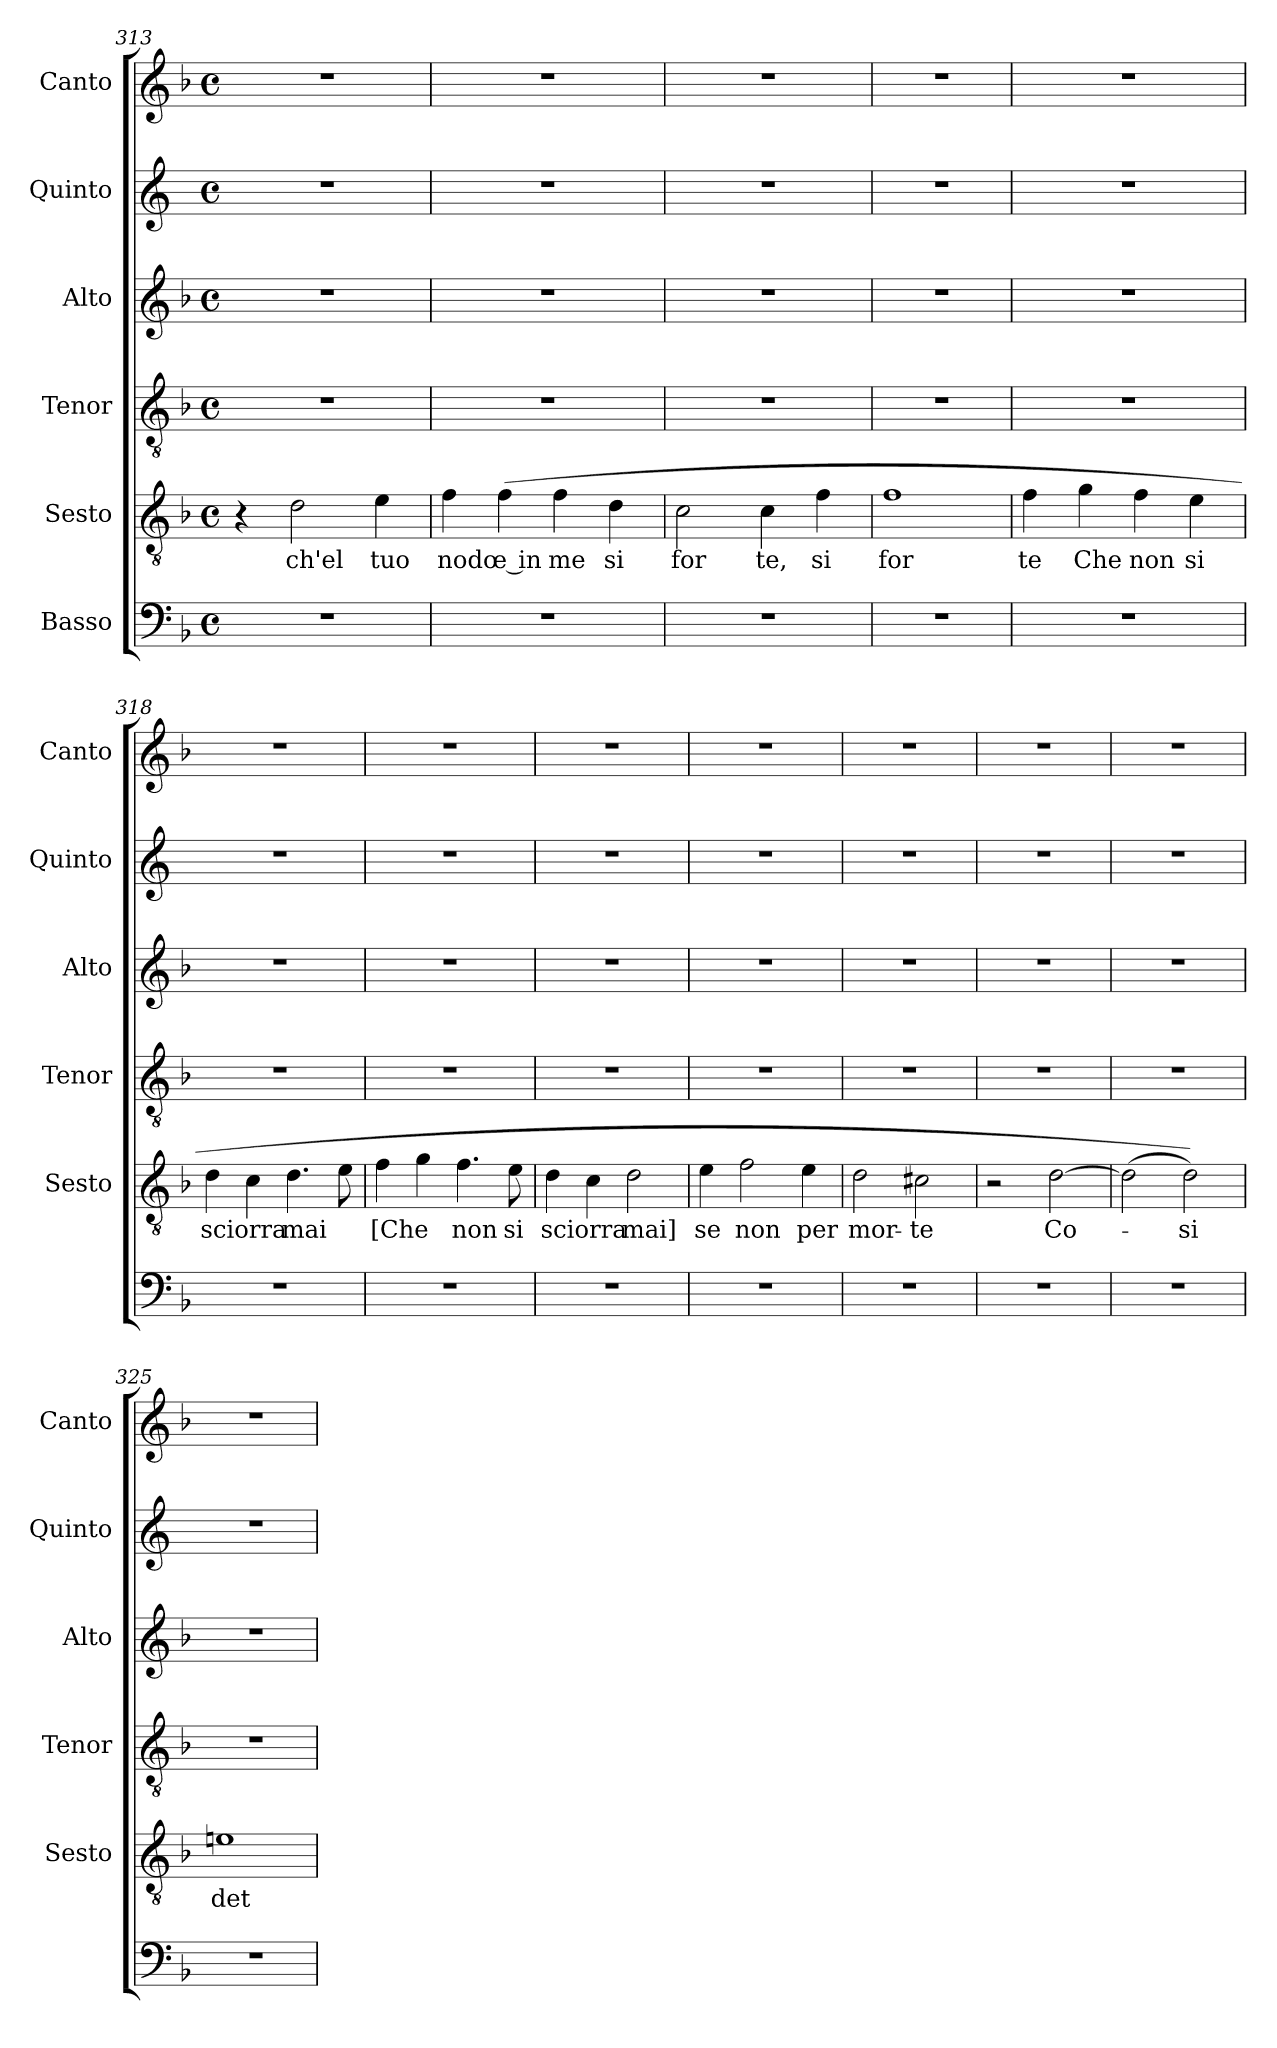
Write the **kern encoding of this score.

**kern	**kern	**text	**kern	**kern	**kern	**kern
*part6	*part5	*part5	*part4	*part3	*part2	*part1
*staff6	*staff5	*staff5	*staff4	*staff3	*staff2	*staff1
*I"Basso	*I"Sesto	*	*I"Tenor	*I"Alto	*I"Quinto	*I"Canto
*	*I'Sesto	*	*I'Tenor	*I'Alto	*I'Quinto	*I'Canto
*clefF4	*clefGv2	*	*clefGv2	*clefG2	*clefG2	*clefG2
*k[b-]	*k[b-]	*	*k[b-]	*k[b-]	*k[]	*k[b-]
*F:	*F:	*	*F:	*F:	*C:	*F:
*M4/4	*M4/4	*	*M4/4	*M4/4	*M4/4	*M4/4
*met(c)	*met(c)	*	*met(c)	*met(c)	*met(c)	*met(c)
=313	=313	=313	=313	=313	=313	=313
1r	4r	.	1r	1r	1r	1r
!	!	!LO:LY:b:cj	!	!	!	!
.	2d\	ch'el	.	.	.	.
!	!	!LO:LY:b:cj	!	!	!	!
.	4e\	tuo	.	.	.	.
=314	=314	=314	=314	=314	=314	=314
!	!	!LO:LY:b:cj	!	!	!	!
1r	4f\	nodo	1r	1r	1r	1r
!	!	!LO:LY:b:cj	!	!	!	!
.	(<4f\	e in	.	.	.	.
!	!	!LO:LY:b:cj	!	!	!	!
.	4f\	me	.	.	.	.
!	!	!LO:LY:b:cj	!	!	!	!
.	4d\	si	.	.	.	.
=315	=315	=315	=315	=315	=315	=315
!	!	!LO:LY:b:cj	!	!	!	!
1r	2c\	for	1r	1r	1r	1r
!	!	!LO:LY:b:cj	!	!	!	!
.	4c\	te,	.	.	.	.
!	!	!LO:LY:b:cj	!	!	!	!
.	4f\	si	.	.	.	.
=316	=316	=316	=316	=316	=316	=316
!	!	!LO:LY:b:cj	!	!	!	!
1r	1f	for	1r	1r	1r	1r
!!LO:LB:g=z
=317	=317	=317	=317	=317	=317	=317
!	!	!LO:LY:b:cj	!	!	!	!
1r	4f\	te	1r	1r	1r	1r
!	!	!LO:LY:b:cj	!	!	!	!
.	4g\	Che	.	.	.	.
!	!	!LO:LY:b:cj	!	!	!	!
.	4f\	non	.	.	.	.
!	!	!LO:LY:b:cj	!	!	!	!
.	4e\	si	.	.	.	.
=318	=318	=318	=318	=318	=318	=318
!	!	!LO:LY:b:cj	!	!	!	!
1r	4d\	sciorra	1r	1r	1r	1r
.	4c\	.	.	.	.	.
!	!	!LO:LY:b:cj	!	!	!	!
.	4.d\	mai	.	.	.	.
.	8e\	.	.	.	.	.
=319	=319	=319	=319	=319	=319	=319
!	!	!LO:LY:b	!	!	!	!
1r	4f\	[Che	1r	1r	1r	1r
.	4g\	.	.	.	.	.
!	!	!LO:LY:b:cj	!	!	!	!
.	4.f\	non	.	.	.	.
!	!	!LO:LY:b:cj	!	!	!	!
.	8e\	si	.	.	.	.
=320	=320	=320	=320	=320	=320	=320
!	!	!LO:LY:b:cj	!	!	!	!
1r	4d\	sciorra	1r	1r	1r	1r
.	4c\	.	.	.	.	.
!	!	!LO:LY:b:cj	!	!	!	!
.	2d\	mai]	.	.	.	.
=321	=321	=321	=321	=321	=321	=321
!	!	!LO:LY:b:cj	!	!	!	!
1r	4e\	se	1r	1r	1r	1r
!	!	!LO:LY:b:cj	!	!	!	!
.	2f\	non	.	.	.	.
!	!	!LO:LY:b:cj	!	!	!	!
.	4e\	per	.	.	.	.
=322	=322	=322	=322	=322	=322	=322
!	!	!LO:LY:b:cj	!	!	!	!
1r	2d\	mor-	1r	1r	1r	1r
!	!	!LO:LY:b:cj	!	!	!	!
.	2c#X\	-te	.	.	.	.
=323	=323	=323	=323	=323	=323	=323
1r	2r	.	1r	1r	1r	1r
!	!	!LO:LY:b	!	!	!	!
.	[>2d\	Co-	.	.	.	.
=324	=324	=324	=324	=324	=324	=324
1r	(>2d\]	.	1r	1r	1r	1r
!	!	!LO:LY:b:cj	!	!	!	!
.	2d\))	-si	.	.	.	.
=325	=325	=325	=325	=325	=325	=325
!	!	!LO:LY:b:cj	!	!	!	!
1r	1en	det-	1r	1r	1r	1r
=	=	=	=	=	=	=
*-	*-	*-	*-	*-	*-	*-
